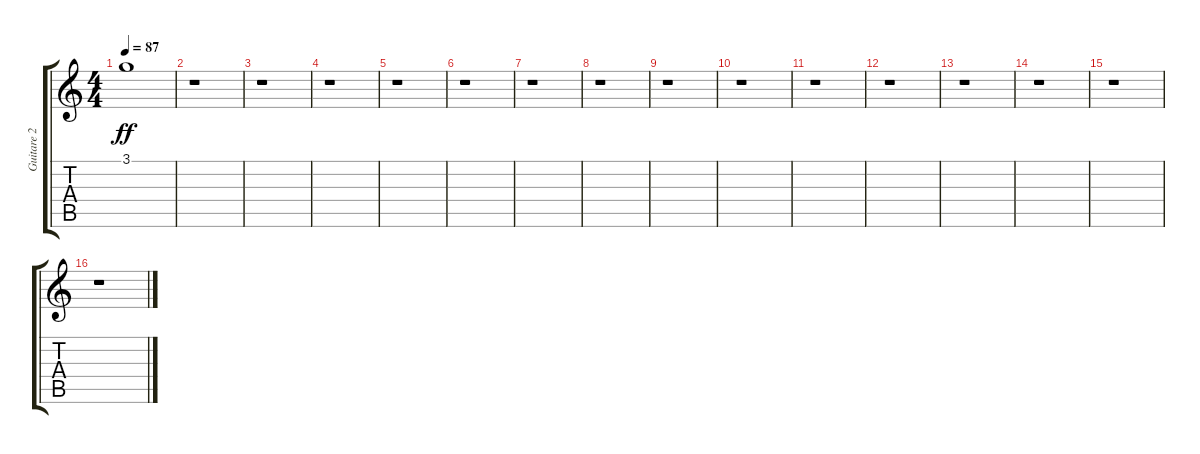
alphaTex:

\track ("Guitare 2" "Guitare 2") {instrument distortionguitar}
\staff {score tabs}
\tuning (E4 B3 G3 D3 A2 E2) {hide}
\ts (4 4)
\tempo 87
\clef g2
\ks c
3.1.1{dy ff} |
r.1 |
r.1 |
r.1 |
r.1 |
r.1 |
r.1 |
r.1 |
r.1 |
r.1 |
r.1 |
r.1 |
r.1 |
r.1 |
r.1 |
r.1
